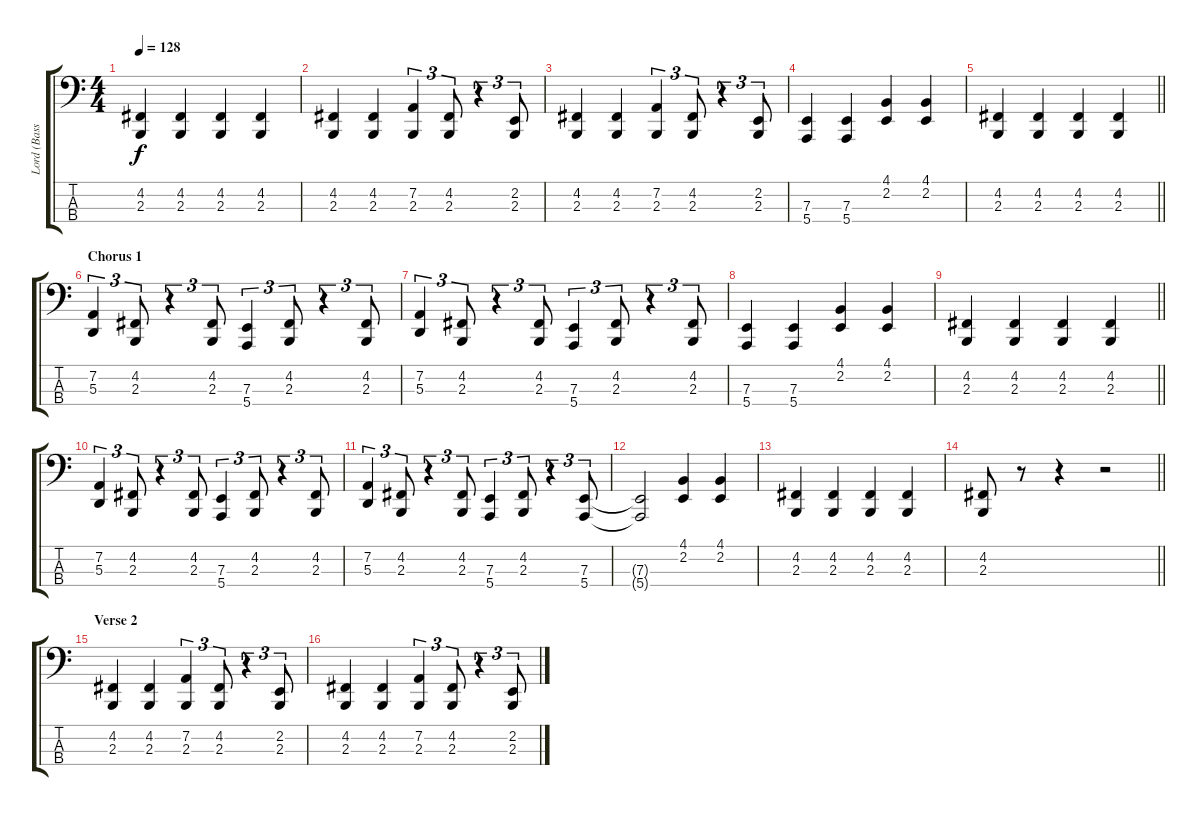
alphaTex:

\track ("Lord (Bass)" "Lord (Bass") {instrument drawbarorgan}
\staff {score tabs}
\tuning (G2 D2 A1 E1) {hide}
\ts (4 4)
\tempo 128
\clef f4
\ks c
(4.2 2.3).4{dy f} (4.2 2.3).4 (4.2 2.3).4 (4.2 2.3).4 |
(4.2 2.3).4 (4.2 2.3).4 (7.2 2.3).4{tu (3 2)} (4.2 2.3).8{tu (3 2)} r.4{tu (3 2)} (2.2 2.3).8{tu (3 2)} |
(4.2 2.3).4 (4.2 2.3).4 (7.2 2.3).4{tu (3 2)} (4.2 2.3).8{tu (3 2)} r.4{tu (3 2)} (2.2 2.3).8{tu (3 2)} |
(7.3 5.4).4 (7.3 5.4).4 (4.1 2.2).4 (4.1 2.2).4 |
\barLineRight lightlight
(4.2 2.3).4 (4.2 2.3).4 (4.2 2.3).4 (4.2 2.3).4 |
\section ("" "Chorus 1")
(7.2 5.3).4{tu (3 2)} (4.2 2.3).8{tu (3 2)} r.4{tu (3 2)} (4.2 2.3).8{tu (3 2)} (7.3 5.4).4{tu (3 2)} (4.2 2.3).8{tu (3 2)} r.4{tu (3 2)} (4.2 2.3).8{tu (3 2)} |
(7.2 5.3).4{tu (3 2)} (4.2 2.3).8{tu (3 2)} r.4{tu (3 2)} (4.2 2.3).8{tu (3 2)} (7.3 5.4).4{tu (3 2)} (4.2 2.3).8{tu (3 2)} r.4{tu (3 2)} (4.2 2.3).8{tu (3 2)} |
(7.3 5.4).4 (7.3 5.4).4 (4.1 2.2).4 (4.1 2.2).4 |
\barLineRight lightlight
(4.2 2.3).4 (4.2 2.3).4 (4.2 2.3).4 (4.2 2.3).4 |
(7.2 5.3).4{tu (3 2)} (4.2 2.3).8{tu (3 2)} r.4{tu (3 2)} (4.2 2.3).8{tu (3 2)} (7.3 5.4).4{tu (3 2)} (4.2 2.3).8{tu (3 2)} r.4{tu (3 2)} (4.2 2.3).8{tu (3 2)} |
(7.2 5.3).4{tu (3 2)} (4.2 2.3).8{tu (3 2)} r.4{tu (3 2)} (4.2 2.3).8{tu (3 2)} (7.3 5.4).4{tu (3 2)} (4.2 2.3).8{tu (3 2)} r.4{tu (3 2)} (7.3 5.4).8{tu (3 2)} |
(7.3{t} 5.4{t}).2 (4.1 2.2).4 (4.1 2.2).4 |
(4.2 2.3).4 (4.2 2.3).4 (4.2 2.3).4 (4.2 2.3).4 |
\barLineRight lightlight
(4.2 2.3).8 r.8 r.4 r.2 |
\section ("" "Verse 2")
(4.2 2.3).4 (4.2 2.3).4 (7.2 2.3).4{tu (3 2)} (4.2 2.3).8{tu (3 2)} r.4{tu (3 2)} (2.2 2.3).8{tu (3 2)} |
(4.2 2.3).4 (4.2 2.3).4 (7.2 2.3).4{tu (3 2)} (4.2 2.3).8{tu (3 2)} r.4{tu (3 2)} (2.2 2.3).8{tu (3 2)}
